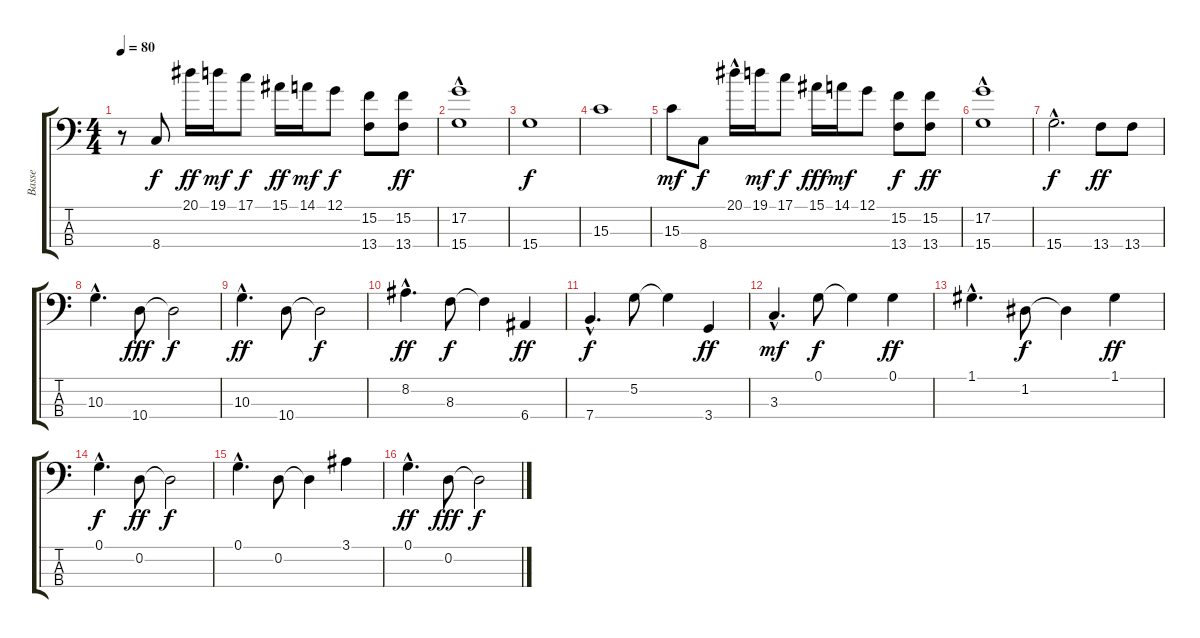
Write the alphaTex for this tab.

\track ("Basse" "Basse") {instrument electricbassfinger}
\staff {score tabs}
\tuning (G2 D2 A1 E1) {hide}
\ts (4 4)
\tempo 80
\clef f4
\ks c
r.8{dy f instrument electricbassfinger} 8.4.8 20.1.16{dy ff} 19.1.16{dy mf} 17.1.8{dy f} 15.1.16{dy ff} 14.1.16{dy mf} 12.1.8{dy f} (15.2 13.4).8 (15.2 13.4).8{dy ff} |
(17.2 15.4{hac}).1 |
15.4.1{dy f} |
15.3.1 |
15.3.8{dy mf} 8.4.8{dy f} 20.1{hac}.16 19.1.16{dy mf} 17.1.8{dy f} 15.1.16{dy fff} 14.1.16{dy mf} 12.1.8 (15.2 13.4).8{dy f} (15.2 13.4).8{dy ff} |
(17.2 15.4{hac}).1 |
15.4{hac}.2{d dy f} 13.4.8{dy ff} 13.4.8 |
10.3{hac}.4{d} 10.4.8{dy fff} 10.4{t}.2{dy f} |
10.3{hac}.4{d dy ff} 10.4.8 10.4{t}.2{dy f} |
8.2{hac}.4{d dy ff} 8.3.8{dy f} 8.3{t}.4 6.4.4{dy ff} |
7.4{hac}.4{d dy f} 5.2.8 5.2{t}.4 3.4.4{dy ff} |
3.3{hac}.4{d dy mf} 0.1.8{dy f} 0.1{t}.4 0.1.4{dy ff} |
1.1{hac}.4{d} 1.2.8{dy f} 1.2{t}.4 1.1.4{dy ff} |
0.1{hac}.4{d dy f} 0.2.8{dy ff} 0.2{t}.2{dy f} |
0.1{hac}.4{d} 0.2.8 0.2{t}.4 3.1.4 |
0.1{hac}.4{d dy ff} 0.2.8{dy fff} 0.2{t}.2{dy f}
